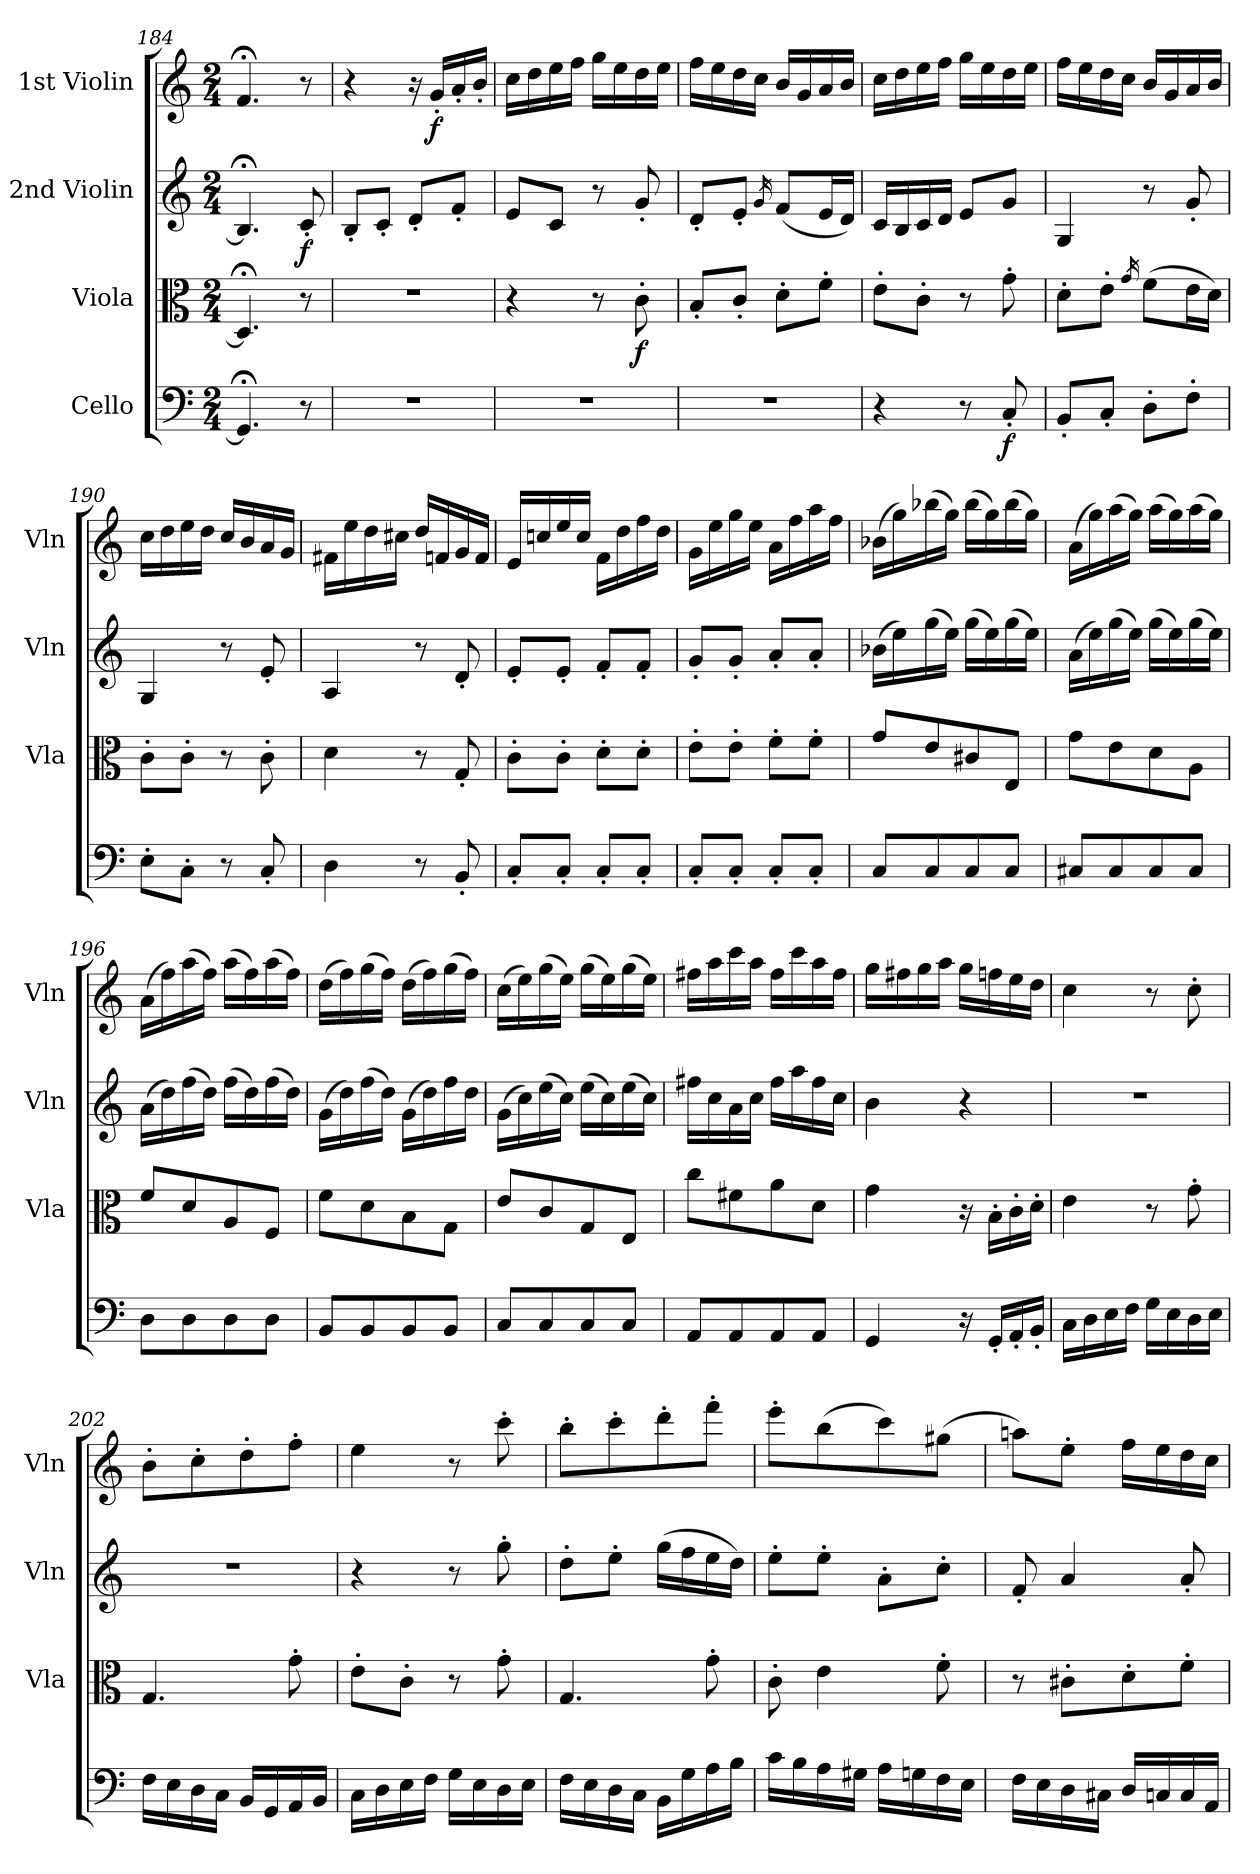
**kern	**dynam	**kern	**dynam	**kern	**dynam	**kern	**dynam
*part4	*part4	*part3	*part3	*part2	*part2	*part1	*part1
*staff4	*staff4	*staff3	*staff3	*staff2	*staff2	*staff1	*staff1
*I"Cello	*	*I"Viola	*	*I"2nd Violin	*	*I"1st Violin	*
*	*	*I'Vla	*	*I'Vln	*	*I'Vln	*
*clefF4	*	*clefC3	*	*clefG2	*	*clefG2	*
*k[]	*	*k[]	*	*k[]	*	*k[]	*
*C:	*	*C:	*	*C:	*	*C:	*
*M2/4	*	*M2/4	*	*M2/4	*	*M2/4	*
=184	=184	=184	=184	=184	=184	=184	=184
4.GG;</]	.	4.D;</]	.	4.B;</]	.	4.f;</	.
!	!	!	!	!	!LO:DY:b	!	!
8r	.	8r	.	8c'/	f	8r	.
=185	=185	=185	=185	=185	=185	=185	=185
2r	.	2r	.	8B'/L	.	4r	.
.	.	.	.	8c'/J	.	.	.
.	.	.	.	8d'/L	.	16r	.
!	!	!	!	!	!	!	!LO:DY:b
.	.	.	.	.	.	16g'/LL	f
.	.	.	.	8f'/J	.	16a'/	.
.	.	.	.	.	.	16b'/JJ	.
=186	=186	=186	=186	=186	=186	=186	=186
2r	.	4r	.	8e/L	.	16cc\LL	.
.	.	.	.	.	.	16dd\	.
.	.	.	.	8c/J	.	16ee\	.
.	.	.	.	.	.	16ff\JJ	.
.	.	8r	.	8r	.	16gg\LL	.
.	.	.	.	.	.	16ee\	.
!	!	!	!LO:DY:b	!	!	!	!
.	.	8c'\	f	8g'/	.	16dd\	.
.	.	.	.	.	.	16ee\JJ	.
=187	=187	=187	=187	=187	=187	=187	=187
2r	.	8B'/L	.	8d'/L	.	16ff\LL	.
.	.	.	.	.	.	16ee\	.
.	.	8c'/J	.	8e'/J	.	16dd\	.
.	.	.	.	.	.	16cc\JJ	.
.	.	.	.	16qg/	.	.	.
.	.	8d'\L	.	(8f/L	.	16b/LL	.
.	.	.	.	.	.	16g/	.
.	.	8f'\J	.	16e/L	.	16a/	.
.	.	.	.	16d/JJ)	.	16b/JJ	.
=188	=188	=188	=188	=188	=188	=188	=188
4r	.	8e'\L	.	16c/LL	.	16cc\LL	.
.	.	.	.	16B/	.	16dd\	.
.	.	8c'\J	.	16c/	.	16ee\	.
.	.	.	.	16d/JJ	.	16ff\JJ	.
8r	.	8r	.	8e/L	.	16gg\LL	.
.	.	.	.	.	.	16ee\	.
!	!LO:DY:b	!	!	!	!	!	!
8C'/	f	8g'\	.	8g/J	.	16dd\	.
.	.	.	.	.	.	16ee\JJ	.
=189	=189	=189	=189	=189	=189	=189	=189
8BB'/L	.	8d'\L	.	4G/	.	16ff\LL	.
.	.	.	.	.	.	16ee\	.
8C'/J	.	8e'\J	.	.	.	16dd\	.
.	.	.	.	.	.	16cc\JJ	.
.	.	16qg/	.	.	.	.	.
8D'\L	.	(8f\L	.	8r	.	16b/LL	.
.	.	.	.	.	.	16g/	.
8F'\J	.	16e\L	.	8g'/	.	16a/	.
.	.	16d\JJ)	.	.	.	16b/JJ	.
=190	=190	=190	=190	=190	=190	=190	=190
8E'\L	.	8c'\L	.	4G/	.	16cc\LL	.
.	.	.	.	.	.	16dd\	.
8C'\J	.	8c'\J	.	.	.	16ee\	.
.	.	.	.	.	.	16dd\JJ	.
8r	.	8r	.	8r	.	16cc/LL	.
.	.	.	.	.	.	16b/	.
8C'/	.	8c'\	.	8e'/	.	16a/	.
.	.	.	.	.	.	16g/JJ	.
=191	=191	=191	=191	=191	=191	=191	=191
4D\	.	4d\	.	4A/	.	16f#X\LL	.
.	.	.	.	.	.	16ee\	.
.	.	.	.	.	.	16dd\	.
.	.	.	.	.	.	16cc#X\JJ	.
8r	.	8r	.	8r	.	16dd/LL	.
.	.	.	.	.	.	16fn/	.
8BB'/	.	8G'/	.	8d'/	.	16g/	.
.	.	.	.	.	.	16f/JJ	.
=192	=192	=192	=192	=192	=192	=192	=192
8C'/L	.	8c'\L	.	8e'/L	.	16e/LL	.
.	.	.	.	.	.	16ccn/	.
8C'/J	.	8c'\J	.	8e'/J	.	16ee/	.
.	.	.	.	.	.	16cc/JJ	.
8C'/L	.	8d'\L	.	8f'/L	.	16f\LL	.
.	.	.	.	.	.	16dd\	.
8C'/J	.	8d'\J	.	8f'/J	.	16ff\	.
.	.	.	.	.	.	16dd\JJ	.
=193	=193	=193	=193	=193	=193	=193	=193
8C'/L	.	8e'\L	.	8g'/L	.	16g\LL	.
.	.	.	.	.	.	16ee\	.
8C'/J	.	8e'\J	.	8g'/J	.	16gg\	.
.	.	.	.	.	.	16ee\JJ	.
8C'/L	.	8f'\L	.	8a'/L	.	16a\LL	.
.	.	.	.	.	.	16ff\	.
8C'/J	.	8f'\J	.	8a'/J	.	16aa\	.
.	.	.	.	.	.	16ff\JJ	.
=194	=194	=194	=194	=194	=194	=194	=194
8C/L	.	8g/L	.	(16b-X\LL	.	(16b-X\LL	.
.	.	.	.	16ee\)	.	16gg\)	.
8C/	.	8e/	.	(16gg\	.	(16bb-X\	.
.	.	.	.	16ee\JJ)	.	16gg\JJ)	.
8C/	.	8c#X/	.	(16gg\LL	.	(16bb-\LL	.
.	.	.	.	16ee\)	.	16gg\)	.
8C/J	.	8E/J	.	(16gg\	.	(16bb-\	.
.	.	.	.	16ee\JJ)	.	16gg\JJ)	.
=195	=195	=195	=195	=195	=195	=195	=195
8C#X/L	.	8g\L	.	(16a\LL	.	(16a\LL	.
.	.	.	.	16ee\)	.	16gg\)	.
8C#/	.	8e\	.	(16gg\	.	(16aa\	.
.	.	.	.	16ee\JJ)	.	16gg\JJ)	.
8C#/	.	8d\	.	(16gg\LL	.	(16aa\LL	.
.	.	.	.	16ee\)	.	16gg\)	.
8C#/J	.	8A\J	.	(16gg\	.	(16aa\	.
.	.	.	.	16ee\JJ)	.	16gg\JJ)	.
=196	=196	=196	=196	=196	=196	=196	=196
8D\L	.	8f/L	.	(16a\LL	.	(16a\LL	.
.	.	.	.	16dd\)	.	16ff\)	.
8D\	.	8d/	.	(16ff\	.	(16aa\	.
.	.	.	.	16dd\JJ)	.	16ff\JJ)	.
8D\	.	8A/	.	(16ff\LL	.	(16aa\LL	.
.	.	.	.	16dd\)	.	16ff\)	.
8D\J	.	8F/J	.	(16ff\	.	(16aa\	.
.	.	.	.	16dd\JJ)	.	16ff\JJ)	.
=197	=197	=197	=197	=197	=197	=197	=197
8BB/L	.	8f\L	.	(16g\LL	.	(16dd\LL	.
.	.	.	.	16dd\)	.	16ff\)	.
8BB/	.	8d\	.	(16ff\	.	(16gg\	.
.	.	.	.	16dd\JJ)	.	16ff\JJ)	.
8BB/	.	8B\	.	(16g\LL	.	(16dd\LL	.
.	.	.	.	16dd\)	.	16ff\)	.
8BB/J	.	8G\J	.	16ff\	.	(16gg\	.
.	.	.	.	16dd\JJ	.	16ff\JJ)	.
=198	=198	=198	=198	=198	=198	=198	=198
8C/L	.	8e/L	.	(16g\LL	.	(16cc\LL	.
.	.	.	.	16cc\)	.	16ee\)	.
8C/	.	8c/	.	(16ee\	.	(16gg\	.
.	.	.	.	16cc\JJ)	.	16ee\JJ)	.
8C/	.	8G/	.	(16ee\LL	.	(16gg\LL	.
.	.	.	.	16cc\)	.	16ee\)	.
8C/J	.	8E/J	.	(16ee\	.	(16gg\	.
.	.	.	.	16cc\JJ)	.	16ee\JJ)	.
=199	=199	=199	=199	=199	=199	=199	=199
8AA/L	.	8cc\L	.	16ff#X\LL	.	16ff#X\LL	.
.	.	.	.	16cc\	.	16aa\	.
8AA/	.	8f#X\	.	16a\	.	16ccc\	.
.	.	.	.	16cc\JJ	.	16aa\JJ	.
8AA/	.	8a\	.	16ff#\LL	.	16ff#\LL	.
.	.	.	.	16aa\	.	16ccc\	.
8AA/J	.	8d\J	.	16ff#\	.	16aa\	.
.	.	.	.	16cc\JJ	.	16ff#\JJ	.
=200	=200	=200	=200	=200	=200	=200	=200
4GG/	.	4g\	.	4b\	.	16gg\LL	.
.	.	.	.	.	.	16ff#X\	.
.	.	.	.	.	.	16gg\	.
.	.	.	.	.	.	16aa\JJ	.
16r	.	16r	.	4r	.	16gg\LL	.
16GG'/LL	.	16B'\LL	.	.	.	16ffn\	.
16AA'/	.	16c'\	.	.	.	16ee\	.
16BB'/JJ	.	16d'\JJ	.	.	.	16dd\JJ	.
=201	=201	=201	=201	=201	=201	=201	=201
16C\LL	.	4e\	.	2r	.	4cc\	.
16D\	.	.	.	.	.	.	.
16E\	.	.	.	.	.	.	.
16F\JJ	.	.	.	.	.	.	.
16G\LL	.	8r	.	.	.	8r	.
16E\	.	.	.	.	.	.	.
16D\	.	8g'\	.	.	.	8cc'\	.
16E\JJ	.	.	.	.	.	.	.
=202	=202	=202	=202	=202	=202	=202	=202
16F\LL	.	4.G/	.	2r	.	8b'\L	.
16E\	.	.	.	.	.	.	.
16D\	.	.	.	.	.	8cc'\	.
16C\JJ	.	.	.	.	.	.	.
16BB/LL	.	.	.	.	.	8dd'\	.
16GG/	.	.	.	.	.	.	.
16AA/	.	8g'\	.	.	.	8ff'\J	.
16BB/JJ	.	.	.	.	.	.	.
=203	=203	=203	=203	=203	=203	=203	=203
16C\LL	.	8e'\L	.	4r	.	4ee\	.
16D\	.	.	.	.	.	.	.
16E\	.	8c'\J	.	.	.	.	.
16F\JJ	.	.	.	.	.	.	.
16G\LL	.	8r	.	8r	.	8r	.
16E\	.	.	.	.	.	.	.
16D\	.	8g'\	.	8gg'\	.	8ccc'\	.
16E\JJ	.	.	.	.	.	.	.
=204	=204	=204	=204	=204	=204	=204	=204
16F\LL	.	4.G/	.	8dd'\L	.	8bb'\L	.
16E\	.	.	.	.	.	.	.
16D\	.	.	.	8ee'\J	.	8ccc'\	.
16C\JJ	.	.	.	.	.	.	.
16BB\LL	.	.	.	(16gg\LL	.	8ddd'\	.
16G\	.	.	.	16ff\	.	.	.
16A\	.	8g'\	.	16ee\	.	8fff'\J	.
16B\JJ	.	.	.	16dd\JJ)	.	.	.
=205	=205	=205	=205	=205	=205	=205	=205
16c\LL	.	8c'\	.	8ee'\L	.	8eee'\L	.
16B\	.	.	.	.	.	.	.
16A\	.	4e\	.	8ee'\J	.	(8bb\	.
16G#X\JJ	.	.	.	.	.	.	.
16A\LL	.	.	.	8a'\L	.	8ccc\)	.
16Gn\	.	.	.	.	.	.	.
16F\	.	8f'\	.	8cc'\J	.	(8gg#X\J	.
16E\JJ	.	.	.	.	.	.	.
=206	=206	=206	=206	=206	=206	=206	=206
16F\LL	.	8r	.	8f'/	.	8aan\L)	.
16E\	.	.	.	.	.	.	.
16D\	.	8c#X'\L	.	4a/	.	8ee'\J	.
16C#X\JJ	.	.	.	.	.	.	.
16D/LL	.	8d'\	.	.	.	16ff\LL	.
16Cn/	.	.	.	.	.	16ee\	.
16C/	.	8f'\J	.	8a'/	.	16dd\	.
16AA/JJ	.	.	.	.	.	16cc\JJ	.
=	=	=	=	=	=	=	=
*-	*-	*-	*-	*-	*-	*-	*-
